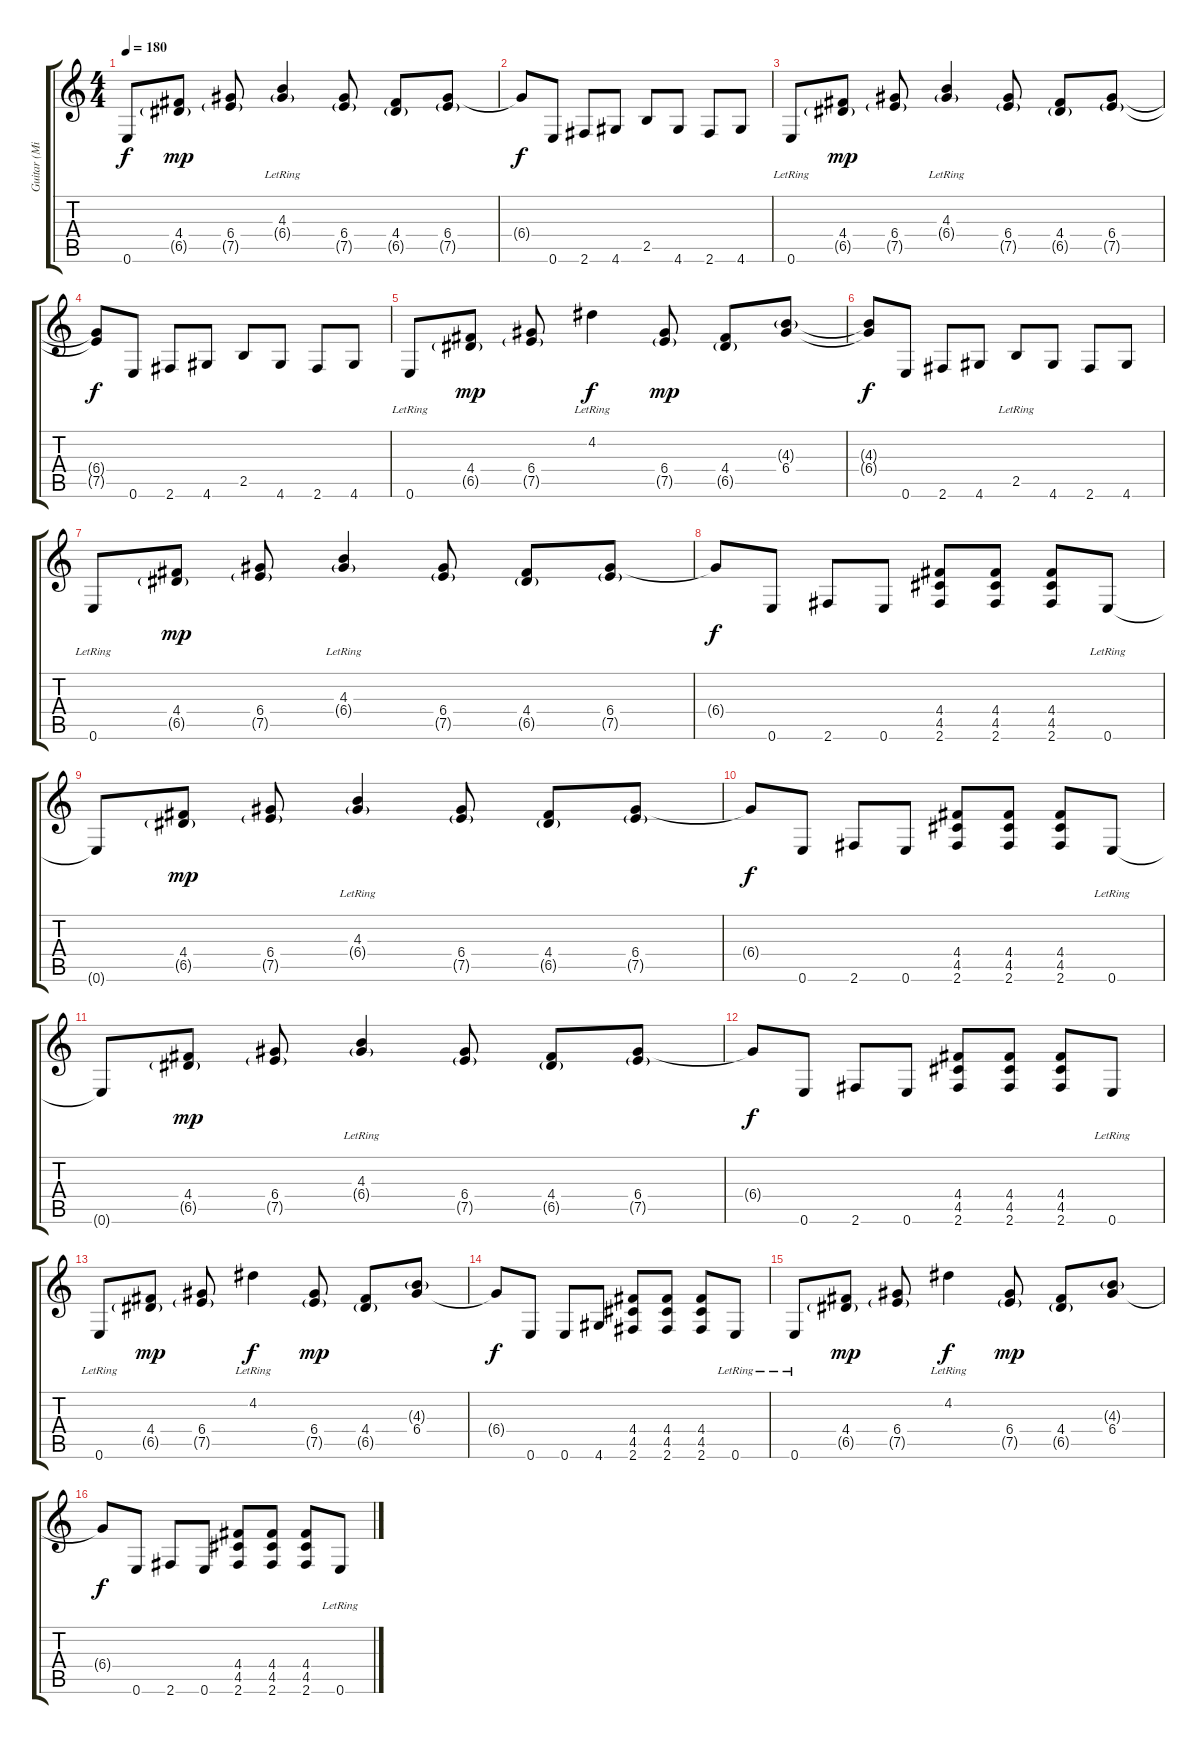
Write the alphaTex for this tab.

\track ("Guitar (Mike Einziger)" "Guitar (Mi") {instrument electricguitarjazz}
\staff {score tabs}
\tuning (E4 B3 G3 D3 A2 E2) {hide}
\ts (4 4)
\tempo 180
\clef g2
\ks c
0.6{t}.8{dy f instrument electricguitarjazz} (4.4 6.5{g}).8{dy mp} (6.4 7.5{g}).8 (4.3{lr} 6.4{g}).4 (6.4 7.5{g}).8 (4.4 6.5{g}).8 (6.4 7.5{g}).8 |
6.4{t}.8{dy f} 0.6.8 2.6.8 4.6.8 2.5.8 4.6.8 2.6.8 4.6.8 |
0.6{lr}.8 (4.4 6.5{g}).8{dy mp} (6.4 7.5{g}).8 (4.3{lr} 6.4{g}).4 (6.4 7.5{g}).8 (4.4 6.5{g}).8 (6.4 7.5{g}).8 |
(6.4{t} 7.5{t}).8{dy f} 0.6.8 2.6.8 4.6.8 2.5.8 4.6.8 2.6.8 4.6.8 |
0.6{lr}.8 (4.4 6.5{g}).8{dy mp} (6.4 7.5{g}).8 4.2{lr}.4{dy f} (6.4 7.5{g}).8{dy mp} (4.4 6.5{g}).8 (4.3{g} 6.4).8 |
(4.3{t} 6.4{t}).8{dy f} 0.6.8 2.6.8 4.6.8 2.5{lr}.8 4.6.8 2.6.8 4.6.8 |
0.6{lr}.8 (4.4 6.5{g}).8{dy mp} (6.4 7.5{g}).8 (4.3{lr} 6.4{g lr}).4 (6.4 7.5{g}).8 (4.4 6.5{g}).8 (6.4 7.5{g}).8 |
6.4{t}.8{dy f} 0.6.8 2.6.8 0.6.8 (4.4 4.5 2.6).8 (4.4 4.5 2.6).8 (4.4 4.5 2.6).8 0.6{lr}.8 |
0.6{t}.8 (4.4 6.5{g}).8{dy mp} (6.4 7.5{g}).8 (4.3{lr} 6.4{g}).4 (6.4 7.5{g}).8 (4.4 6.5{g}).8 (6.4 7.5{g}).8 |
6.4{t}.8{dy f} 0.6.8 2.6.8 0.6.8 (4.4 4.5 2.6).8 (4.4 4.5 2.6).8 (4.4 4.5 2.6).8 0.6{lr}.8 |
0.6{t}.8 (4.4 6.5{g}).8{dy mp} (6.4 7.5{g}).8 (4.3{lr} 6.4{g}).4 (6.4 7.5{g}).8 (4.4 6.5{g}).8 (6.4 7.5{g}).8 |
6.4{t}.8{dy f} 0.6.8 2.6.8 0.6.8 (4.4 4.5 2.6).8 (4.4 4.5 2.6).8 (4.4 4.5 2.6).8 0.6{lr}.8 |
0.6{lr}.8 (4.4 6.5{g}).8{dy mp} (6.4 7.5{g}).8 4.2{lr}.4{dy f} (6.4 7.5{g}).8{dy mp} (4.4 6.5{g}).8 (4.3{g} 6.4).8 |
6.4{t}.8{dy f} 0.6.8 0.6.8 4.6.8 (4.4 4.5 2.6).8 (4.4 4.5 2.6).8 (4.4 4.5 2.6).8 0.6{lr}.8 |
0.6{lr}.8 (4.4 6.5{g}).8{dy mp} (6.4 7.5{g}).8 4.2{lr}.4{dy f} (6.4 7.5{g}).8{dy mp} (4.4 6.5{g}).8 (4.3{g} 6.4).8 |
6.4{t}.8{dy f} 0.6.8 2.6.8 0.6.8 (4.4 4.5 2.6).8 (4.4 4.5 2.6).8 (4.4 4.5 2.6).8 0.6{lr}.8
